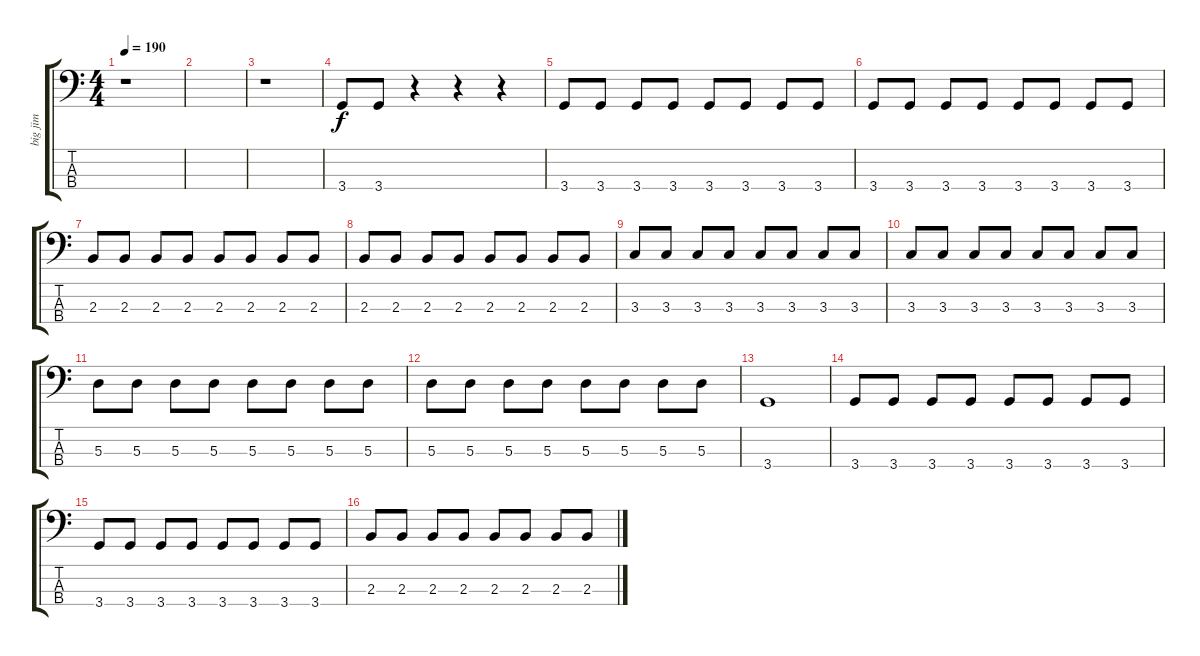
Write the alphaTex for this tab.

\track ("big jim" "big jim") {instrument electricbasspick}
\staff {score tabs}
\tuning (G2 D2 A1 E1) {hide}
\ts (4 4)
\tempo 190
\clef f4
\ks c
r.1{dy f} |
|
r.1 |
3.4.8 3.4.8 r.4 r.4 r.4 |
3.4.8 3.4.8 3.4.8 3.4.8 3.4.8 3.4.8 3.4.8 3.4.8 |
3.4.8 3.4.8 3.4.8 3.4.8 3.4.8 3.4.8 3.4.8 3.4.8 |
2.3.8 2.3.8 2.3.8 2.3.8 2.3.8 2.3.8 2.3.8 2.3.8 |
2.3.8 2.3.8 2.3.8 2.3.8 2.3.8 2.3.8 2.3.8 2.3.8 |
3.3.8 3.3.8 3.3.8 3.3.8 3.3.8 3.3.8 3.3.8 3.3.8 |
3.3.8 3.3.8 3.3.8 3.3.8 3.3.8 3.3.8 3.3.8 3.3.8 |
5.3.8 5.3.8 5.3.8 5.3.8 5.3.8 5.3.8 5.3.8 5.3.8 |
5.3.8 5.3.8 5.3.8 5.3.8 5.3.8 5.3.8 5.3.8 5.3.8 |
3.4.1 |
3.4.8 3.4.8 3.4.8 3.4.8 3.4.8 3.4.8 3.4.8 3.4.8 |
3.4.8 3.4.8 3.4.8 3.4.8 3.4.8 3.4.8 3.4.8 3.4.8 |
2.3.8 2.3.8 2.3.8 2.3.8 2.3.8 2.3.8 2.3.8 2.3.8
